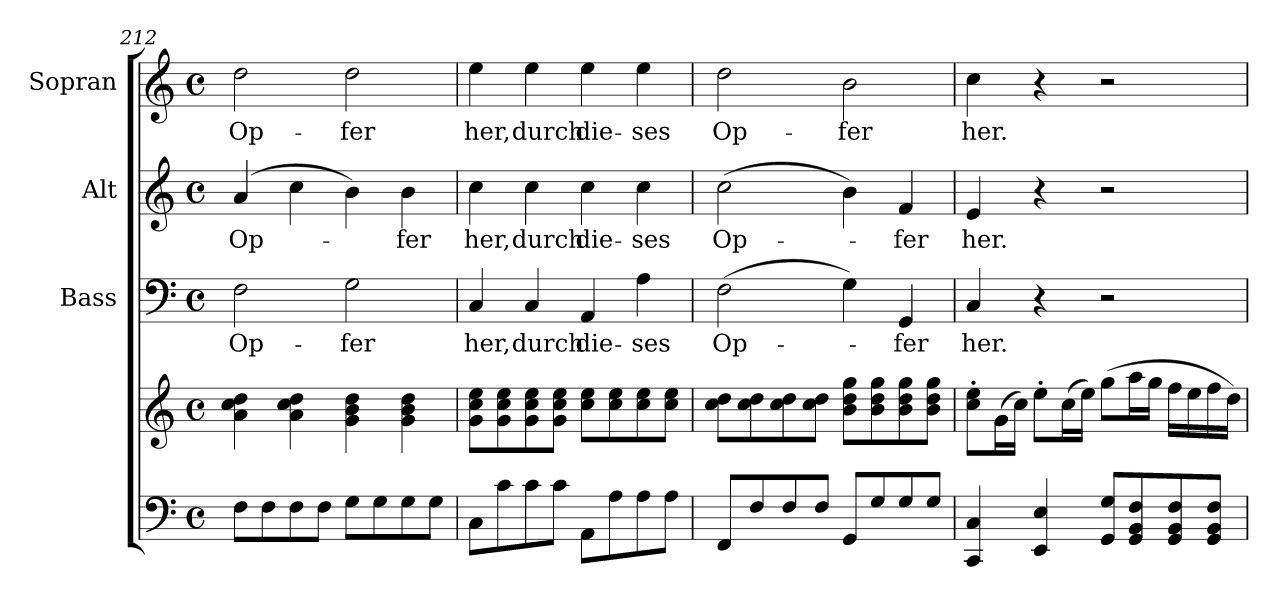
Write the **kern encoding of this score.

**kern	**kern	**kern	**text	**kern	**text	**kern	**text
*part4	*part4	*part3	*part3	*part2	*part2	*part1	*part1
*staff5	*staff4	*staff3	*staff3	*staff2	*staff2	*staff1	*staff1
*	*	*I"Bass	*	*I"Alt	*	*I"Sopran	*
*clefF4	*clefG2	*clefF4	*	*clefG2	*	*clefG2	*
*k[]	*k[]	*k[]	*	*k[]	*	*k[]	*
*C:	*C:	*C:	*	*C:	*	*C:	*
*M4/4	*M4/4	*M4/4	*	*M4/4	*	*M4/4	*
*met(c)	*met(c)	*met(c)	*	*met(c)	*	*met(c)	*
=212	=212	=212	=212	=212	=212	=212	=212
!	!	!	!LO:LY:b	!	!LO:LY:b	!	!LO:LY:b
8F\L	4a\ 4cc\ 4dd\	2F\	Op-	(4a/	Op-	2dd\	Op-
8F\	.	.	.	.	.	.	.
8F\	4a\ 4cc\ 4dd\	.	.	4cc\	.	.	.
8F\J	.	.	.	.	.	.	.
!	!	!	!LO:LY:b	!	!	!	!LO:LY:b
8G\L	4g\ 4b\ 4dd\	2G\	-fer	4b\)	.	2dd\	-fer
8G\	.	.	.	.	.	.	.
!	!	!	!	!	!LO:LY:b	!	!
8G\	4g\ 4b\ 4dd\	.	.	4b\	-fer	.	.
8G\J	.	.	.	.	.	.	.
=213	=213	=213	=213	=213	=213	=213	=213
!	!	!	!LO:LY:b	!	!LO:LY:b	!	!LO:LY:b
8C\L	8g\ 8cc\ 8ee\L	4C/	her,	4cc\	her,	4ee\	her,
8c\	8g\ 8cc\ 8ee\	.	.	.	.	.	.
!	!	!	!LO:LY:b	!	!LO:LY:b	!	!LO:LY:b
8c\	8g\ 8cc\ 8ee\	4C/	durch	4cc\	durch	4ee\	durch
8c\J	8g\ 8cc\ 8ee\J	.	.	.	.	.	.
!	!	!	!LO:LY:b	!	!LO:LY:b	!	!LO:LY:b
8AA\L	8cc\ 8ee\L	4AA/	die-	4cc\	die-	4ee\	die-
8A\	8cc\ 8ee\	.	.	.	.	.	.
!	!	!	!LO:LY:b	!	!LO:LY:b	!	!LO:LY:b
8A\	8cc\ 8ee\	4A\	-ses	4cc\	-ses	4ee\	-ses
8A\J	8cc\ 8ee\J	.	.	.	.	.	.
=214	=214	=214	=214	=214	=214	=214	=214
!	!	!	!LO:LY:b	!	!LO:LY:b	!	!LO:LY:b
8FF/L	8cc\ 8dd\L	(>2F\	Op-	(>2cc\	Op-	2dd\	Op-
8F/	8cc\ 8dd\	.	.	.	.	.	.
8F/	8cc\ 8dd\	.	.	.	.	.	.
8F/J	8cc\ 8dd\J	.	.	.	.	.	.
!	!	!	!	!	!	!	!LO:LY:b
8GG/L	8b\ 8dd\ 8gg\L	4G\)	.	4b\)	.	2b\	-fer
8G/	8b\ 8dd\ 8gg\	.	.	.	.	.	.
!	!	!	!LO:LY:b	!	!LO:LY:b	!	!
8G/	8b\ 8dd\ 8gg\	4GG/	-fer	4f/	-fer	.	.
8G/J	8b\ 8dd\ 8gg\J	.	.	.	.	.	.
!!LO:LB:g=z
=215	=215	=215	=215	=215	=215	=215	=215
!	!	!	!LO:LY:b	!	!LO:LY:b	!	!LO:LY:b
4CC/ 4C/	8cc\'> 8ee\'>L	4C/	her.	4e/	her.	4cc\	her.
.	(>16g\L	.	.	.	.	.	.
.	16cc\JJ)	.	.	.	.	.	.
4EE/ 4E/	8ee'>\L	4r	.	4r	.	4r	.
.	(>16cc\L	.	.	.	.	.	.
.	16ee\JJ)	.	.	.	.	.	.
8GG/ 8G/L	(>8gg\L	2r	.	2r	.	2r	.
8GG/ 8BB/ 8F/	16aa\L	.	.	.	.	.	.
.	16gg\JJ	.	.	.	.	.	.
8GG/ 8BB/ 8F/	16ff\LL	.	.	.	.	.	.
.	16ee\	.	.	.	.	.	.
8GG/ 8BB/ 8F/J	16ff\	.	.	.	.	.	.
.	16dd\JJ)	.	.	.	.	.	.
=	=	=	=	=	=	=	=
*-	*-	*-	*-	*-	*-	*-	*-
